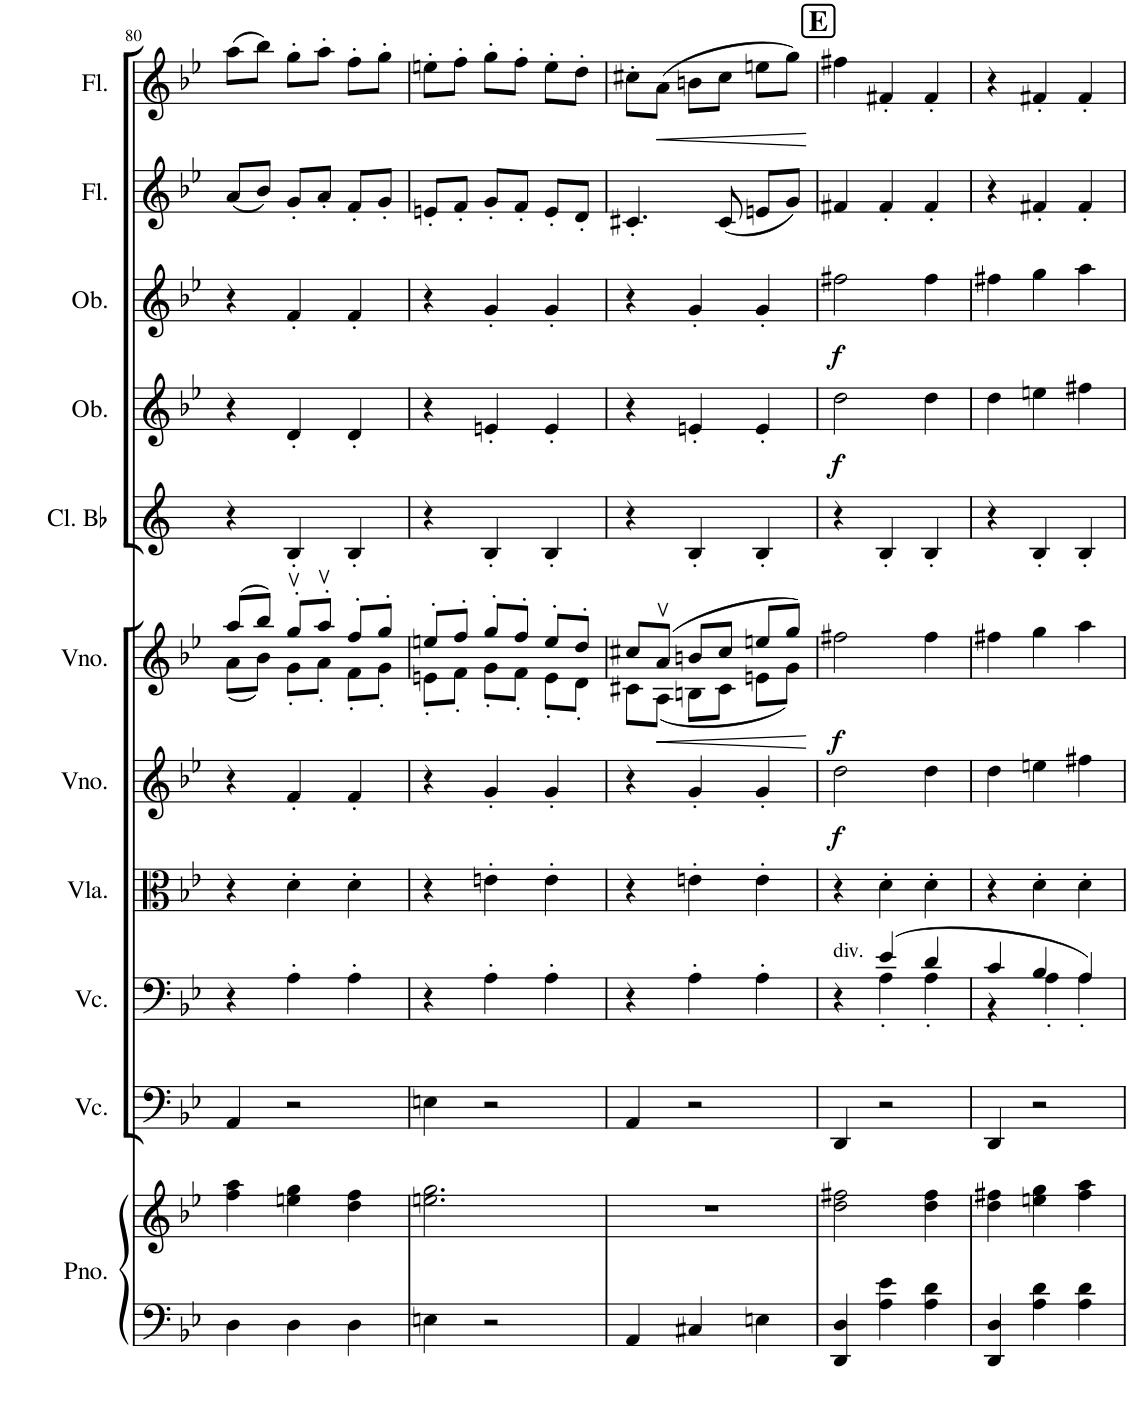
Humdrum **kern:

**kern	**kern	**kern	**kern	**kern	**kern	**dynam	**kern	**dynam	**kern	**kern	**dynam	**kern	**dynam	**kern	**kern	**dynam
*part11	*part11	*part10	*part9	*part8	*part7	*part7	*part6	*part6	*part5	*part4	*part4	*part3	*part3	*part2	*part1	*part1
*staff12	*staff11	*staff10	*staff9	*staff8	*staff7	*staff7	*staff6	*staff6	*staff5	*staff4	*staff4	*staff3	*staff3	*staff2	*staff1	*staff1
*I"Piano	*	*I"Violoncelo	*I"Violoncelo	*I"Viola	*I"Violino	*	*I"Violino	*	*I"Clarinete em Bb	*I"Oboé	*	*I"Oboé	*	*I"Flauta	*I"Flauta	*
*I'Pno.	*	*I'Vc.	*I'Vc.	*I'Vla.	*I'Vno.	*	*I'Vno.	*	*I'Cl. Bb	*I'Ob.	*	*I'Ob.	*	*I'Fl.	*I'Fl.	*
!!LO:PB:g=z
*clefF4	*clefG2	*clefF4	*clefF4	*clefC3	*clefG2	*	*clefG2	*	*clefG2	*clefG2	*	*clefG2	*	*clefG2	*clefG2	*
*	*	*	*	*	*	*	*	*	*Trd1c2	*	*	*	*	*	*	*
*k[b-e-]	*k[b-e-]	*k[b-e-]	*k[b-e-]	*k[b-e-]	*k[b-e-]	*	*k[b-e-]	*	*k[]	*k[b-e-]	*	*k[b-e-]	*	*k[b-e-]	*k[b-e-]	*
*M3/4	*M3/4	*M3/4	*M3/4	*M3/4	*M3/4	*	*M3/4	*	*M3/4	*M3/4	*	*M3/4	*	*M3/4	*M3/4	*
=80	=80	=80	=80	=80	=80	=80	=80	=80	=80	=80	=80	=80	=80	=80	=80	=80
*	*	*	*	*	*	*	*^	*	*	*	*	*	*	*	*	*
4D\	4ff\ 4aa\	4AA/	4r	4r	4r	.	(8aa/L	(8a\L	.	4r	4r	.	4r	.	(8a/L	(8aa\L	.
.	.	.	.	.	.	.	8bb-/J)	8b-\J)	.	.	.	.	.	.	8b-/J)	8bb-\J)	.
4D\	4een\ 4gg\	2r	4A'\	4d'\	4f'/	.	8ggv'/L	8g'\L	.	4B'/	4d'/	.	4f'/	.	8g'/L	8gg'\L	.
.	.	.	.	.	.	.	8aav'/J	8a'\J	.	.	.	.	.	.	8a'/J	8aa'\J	.
4D\	4dd\ 4ff\	.	4A'\	4d'\	4f'/	.	8ff'/L	8f'\L	.	4B'/	4d'/	.	4f'/	.	8f'/L	8ff'\L	.
.	.	.	.	.	.	.	8gg'/J	8g'\J	.	.	.	.	.	.	8g'/J	8gg'\J	.
=81	=81	=81	=81	=81	=81	=81	=81	=81	=81	=81	=81	=81	=81	=81	=81	=81	=81
4En\	2.een\ 2.gg\	4En\	4r	4r	4r	.	8een'/L	8en'\L	.	4r	4r	.	4r	.	8en'/L	8een'\L	.
.	.	.	.	.	.	.	8ff'/J	8f'\J	.	.	.	.	.	.	8f'/J	8ff'\J	.
2r	.	2r	4A'\	4en'\	4g'/	.	8gg'/L	8g'\L	.	4B'/	4en'/	.	4g'/	.	8g'/L	8gg'\L	.
.	.	.	.	.	.	.	8ff'/J	8f'\J	.	.	.	.	.	.	8f'/J	8ff'\J	.
.	.	.	4A'\	4e'\	4g'/	.	8ee'/L	8e'\L	.	4B'/	4e'/	.	4g'/	.	8e'/L	8ee'\L	.
.	.	.	.	.	.	.	8dd'/J	8d'\J	.	.	.	.	.	.	8d'/J	8dd'\J	.
=82	=82	=82	=82	=82	=82	=82	=82	=82	=82	=82	=82	=82	=82	=82	=82	=82	=82
4AA/	2.r	4AA/	4r	4r	4r	.	8cc#X/L	8c#X\L	.	4r	4r	.	4r	.	4.c#X'/	8cc#X'\L	.
!	!	!	!	!	!	!	!	!	!LO:HP:b	!	!	!	!	!	!	!	!LO:HP:b
.	.	.	.	.	.	.	(8av/J	(8A\J	<	.	.	.	.	.	.	(8a\J	<
4C#X/	.	2r	4A'\	4en'\	4g'/	.	8bn/L	8Bn\L	.	4B'/	4en'/	.	4g'/	.	.	8bn\L	.
.	.	.	.	.	.	.	8cc#/J	8c#\J	.	.	.	.	.	.	(8c#/	8cc#\J	.
4En\	.	.	4A'\	4e'\	4g'/	.	8een/L	8en\L	.	4B'/	4e'/	.	4g'/	.	8en/L	8een\L	.
.	.	.	.	.	.	.	8gg/J)	8g\J)	.	.	.	.	.	.	8g/J)	8gg\J)	.
*	*	*	*	*	*	*	*v	*v	*	*	*	*	*	*	*	*	*
.	.	.	.	.	.	.	.	[	.	.	.	.	.	.	.	[
!!LO:REH:place=s1:a:B:cj:fs=14:t=E
=83	=83	=83	=83	=83	=83	=83	=83	=83	=83	=83	=83	=83	=83	=83	=83	=83
*	*	*	*^	*	*	*	*	*	*	*	*	*	*	*	*	*
!	!	!	!LO:TX:a:t=div.	!	!	!	!	!	!	!	!	!	!	!	!	!	!
!	!	!	!	!	!	!	!LO:DY:b	!	!LO:DY:b	!	!	!LO:DY:b	!	!LO:DY:b	!	!	!
4DD/ 4D/	2dd\ 2ff#X\	4DD/	4r	4ryy	4r	2dd\	f	2ff#X\	f	4r	2dd\	f	2ff#X\	f	4f#X/	4ff#X\	.
4A\ 4e-\	.	2r	(4e-/	4A'\	4d'\	.	.	.	.	4B'/	.	.	.	.	4f#'/	4f#X'/	.
4A\ 4d\	4dd\ 4ff#\	.	4d/	4A'\	4d'\	4dd\	.	4ff#\	.	4B'/	4dd\	.	4ff#\	.	4f#'/	4f#'/	.
=84	=84	=84	=84	=84	=84	=84	=84	=84	=84	=84	=84	=84	=84	=84	=84	=84	=84
4DD/ 4D/	4dd\ 4ff#X\	4DD/	4c/	4r	4r	4dd\	.	4ff#X\	.	4r	4dd\	.	4ff#X\	.	4r	4r	.
4A\ 4d\	4een\ 4gg\	2r	4B-/	4A'\	4d'\	4een\	.	4gg\	.	4B'/	4een\	.	4gg\	.	4f#X'/	4f#X'/	.
4A\ 4d\	4ff#\ 4aa\	.	4A/)	4A'\	4d'\	4ff#X\	.	4aa\	.	4B'/	4ff#X\	.	4aa\	.	4f#'/	4f#'/	.
*	*	*	*v	*v	*	*	*	*	*	*	*	*	*	*	*	*	*
=	=	=	=	=	=	=	=	=	=	=	=	=	=	=	=	=
*-	*-	*-	*-	*-	*-	*-	*-	*-	*-	*-	*-	*-	*-	*-	*-	*-
